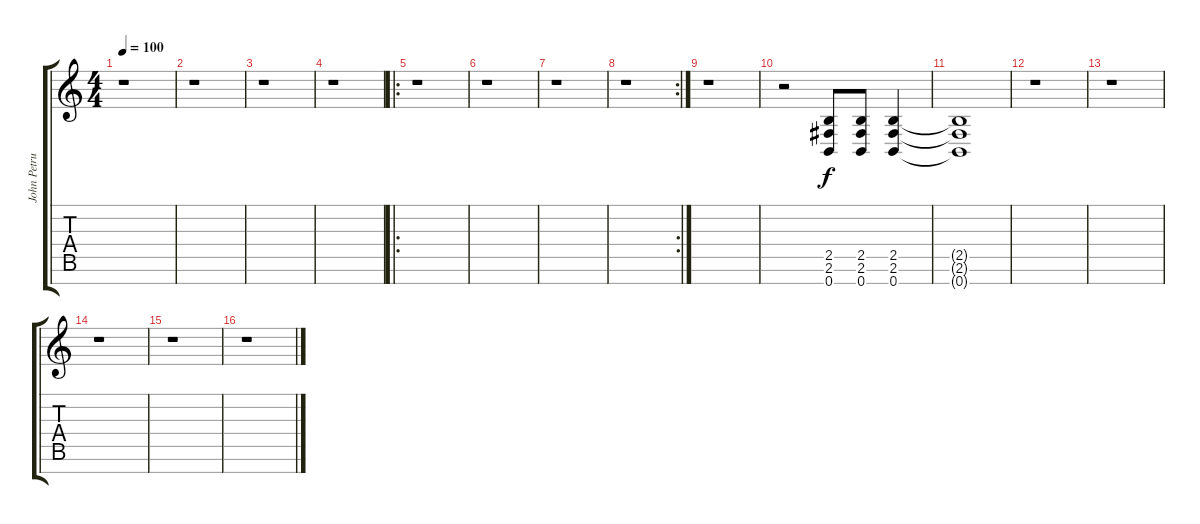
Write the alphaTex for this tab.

\track ("John Petrucci Rhythm" "John Petru") {instrument distortionguitar}
\staff {score tabs}
\tuning (E4 B3 G3 D3 A2 E2 B1) {hide}
\ts (4 4)
\tempo 100
\clef g2
\ks c
r.1{dy f instrument distortionguitar} |
r.1 |
r.1 |
r.1 |
\ro
r.1 |
r.1 |
r.1 |
\rc 2
r.1 |
r.1 |
r.2 (2.5 2.6 0.7).8 (2.5 2.6 0.7).8 (2.5 2.6 0.7).4 |
(2.5{t} 2.6{t} 0.7{t}).1 |
r.1 |
r.1 |
r.1 |
r.1 |
r.1
